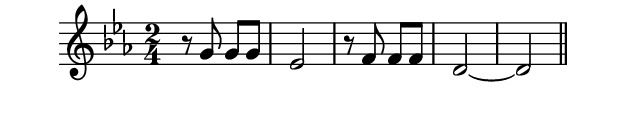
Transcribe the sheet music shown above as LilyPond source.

\version "2.10.33"

\include "../config/lib.ly"

\score {
  \new Staff {
      \time 2/4
      \key c \minor
      \relative c'' {
        r8 g g g
        ees2
        r8 f f f
        d2~
        d
        \bar "||"
      }
    }
  \layout {
    \context {
      \Staff \consists "Horizontal_bracket_engraver"
    }
  }
}
\paper {
  paper-width = 10.6\cm
  paper-height = 3\cm
  line-width = 10.5\cm
  top-margin = -.1\cm
  left-margin = .1\cm
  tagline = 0
  indent = #0
}
